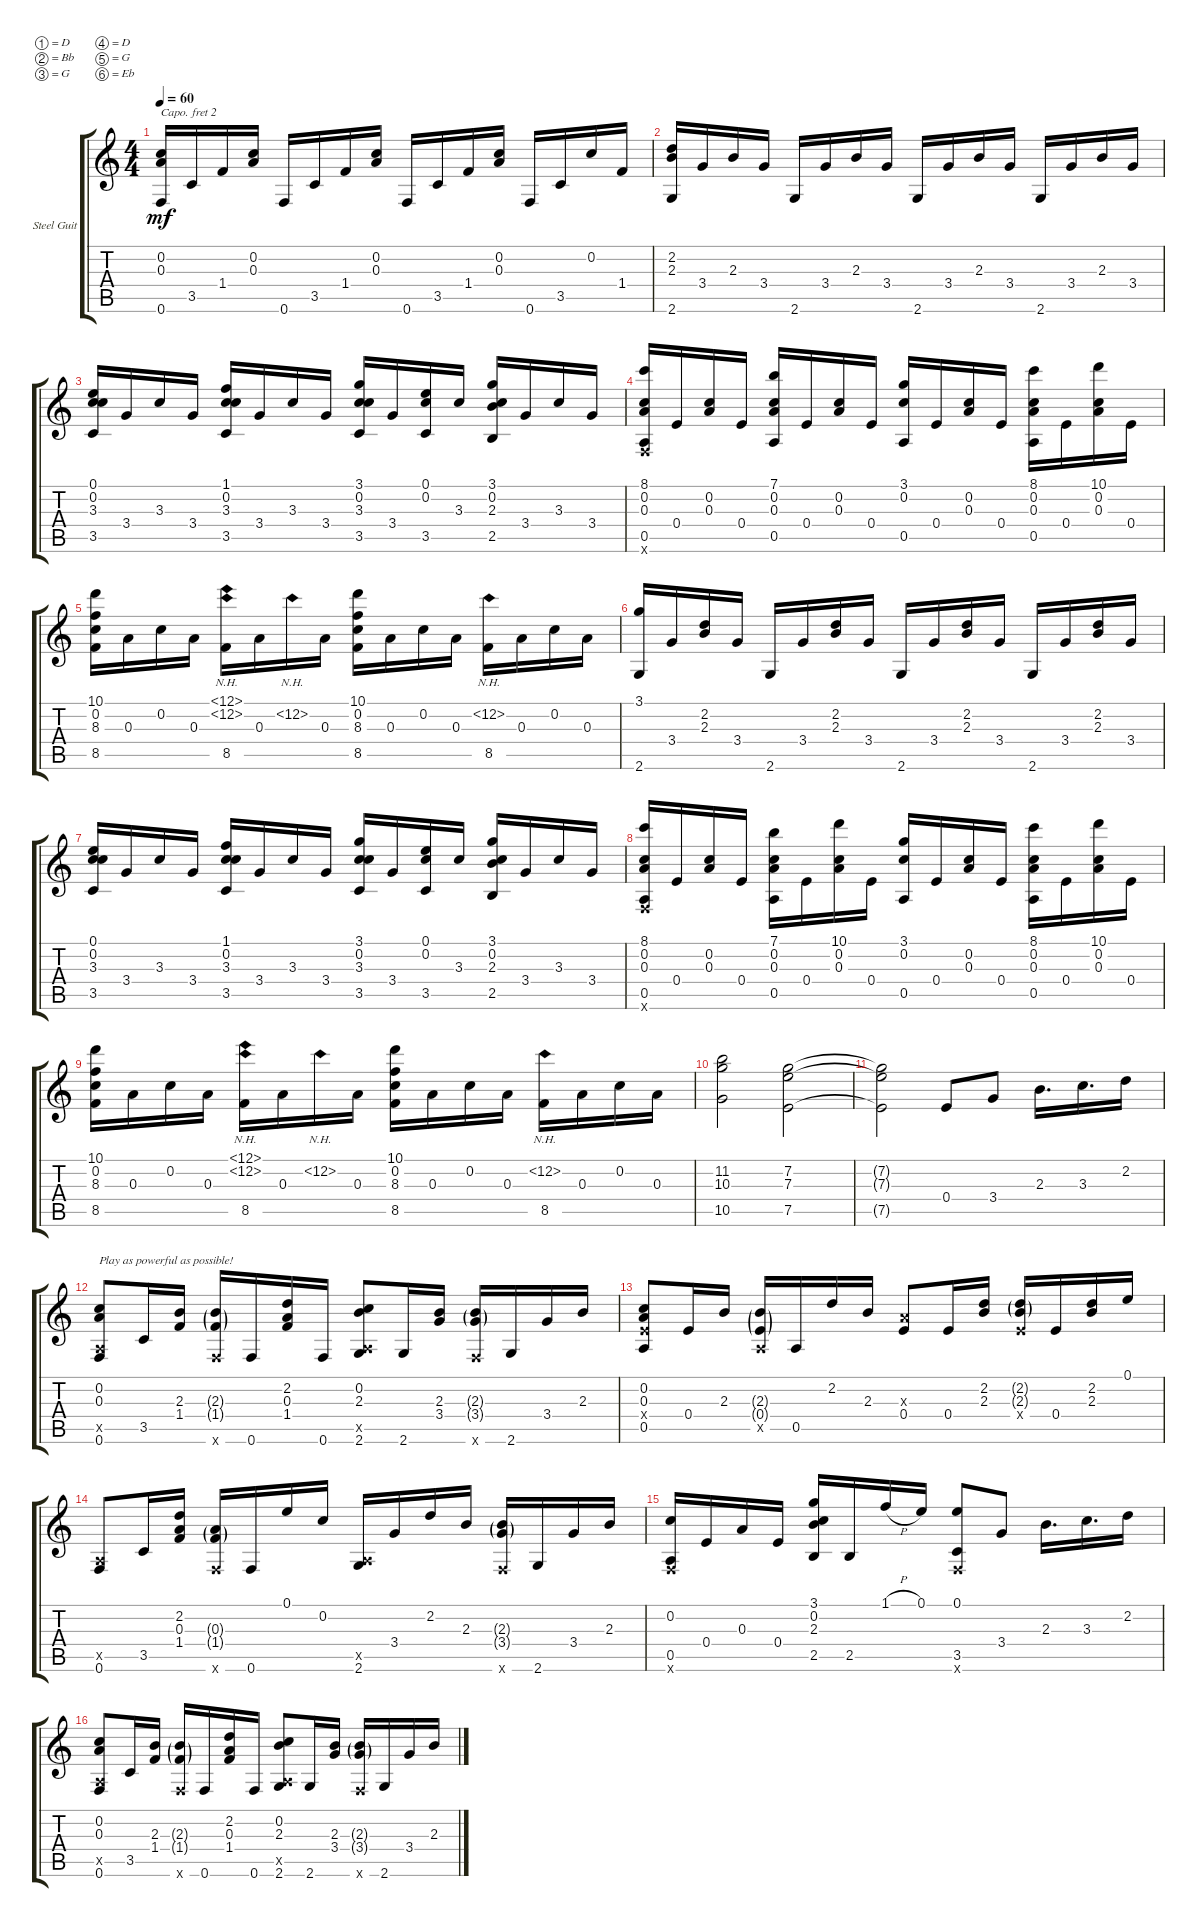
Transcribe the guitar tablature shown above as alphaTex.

\defaultSystemsLayout 4
\bracketExtendMode groupsimilarinstruments
\firstSystemTrackNameOrientation horizontal
\otherSystemsTrackNameOrientation horizontal
\track ("Steel Guitar" "Steel Guit") {instrument acousticguitarsteel}
\staff {score tabs}
\capo 2
\tuning (D4 Bb3 G3 D3 G2 Eb2)
\ts (4 4)
\tempo 60
\clef g2
\ks c
(0.2 0.3 0.6).16{dy mf} 3.5.16 1.4.16 (0.3 0.2).16 0.6.16 3.5.16 1.4.16 (0.3 0.2).16 0.6.16 3.5.16 1.4.16 (0.3 0.2).16 0.6.16 3.5.16 0.2.16 1.4.16 |
(2.2 2.6 2.3).16 3.4.16 2.3.16 3.4.16 2.6.16 3.4.16 2.3.16 3.4.16 2.6.16 3.4.16 2.3.16 3.4.16 2.6.16 3.4.16 2.3.16 3.4.16 |
(3.5 0.1 0.2 3.3).16 3.4.16 3.3.16 3.4.16 (3.5 1.1 0.2 3.3).16 3.4.16 3.3.16 3.4.16 (3.5 3.1 3.3 0.2).16 3.4.16 (3.5 0.1 0.2).16 3.3.16 (2.5 2.3 3.1 0.2).16 3.4.16 3.3.16 3.4.16 |
(0.5 0.3 0.2 8.1 0.6{x}).16 0.4.16 (0.3 0.2).16 0.4.16 (0.5 7.1 0.2 0.3).16 0.4.16 (0.3 0.2).16 0.4.16 (0.5 3.1 0.2).16 0.4.16 (0.3 0.2).16 0.4.16 (0.5 0.3 0.2 8.1).16 0.4.16 (10.1 0.2 0.3).16 0.4.16 |
(8.5 8.3 0.2 10.1).16 0.3.16 0.2.16 0.3.16 (8.5 12.1{nh} 12.2{nh}).16 0.3.16 12.2{nh}.16 0.3.16 (8.5 8.3 0.2 10.1).16 0.3.16 0.2.16 0.3.16 (8.5 12.2{nh}).16 0.3.16 0.2.16 0.3.16 |
(3.1 2.6).16 3.4.16 (2.3 2.2).16 3.4.16 2.6.16 3.4.16 (2.3 2.2).16 3.4.16 2.6.16 3.4.16 (2.3 2.2).16 3.4.16 2.6.16 3.4.16 (2.3 2.2).16 3.4.16 |
(3.5 0.1 0.2 3.3).16 3.4.16 3.3.16 3.4.16 (3.5 1.1 0.2 3.3).16 3.4.16 3.3.16 3.4.16 (3.5 3.1 3.3 0.2).16 3.4.16 (3.5 0.1 0.2).16 3.3.16 (2.5 2.3 3.1 0.2).16 3.4.16 3.3.16 3.4.16 |
(0.5 0.3 0.2 8.1 0.6{x}).16 0.4.16 (0.3 0.2).16 0.4.16 (0.5 7.1 0.2 0.3).16 0.4.16 (0.3 0.2 10.1).16 0.4.16 (0.5 3.1 0.2).16 0.4.16 (0.3 0.2).16 0.4.16 (0.5 0.3 0.2 8.1).16 0.4.16 (10.1 0.2 0.3).16 0.4.16 |
(8.5 8.3 0.2 10.1).16 0.3.16 0.2.16 0.3.16 (8.5 12.1{nh} 12.2{nh}).16 0.3.16 12.2{nh}.16 0.3.16 (8.5 8.3 0.2 10.1).16 0.3.16 0.2.16 0.3.16 (8.5 12.2{nh}).16 0.3.16 0.2.16 0.3.16 |
(10.5 10.3 11.2).2 (7.5 7.3 7.2).2 |
(7.5{t} 7.3{t} 7.2{t}).2 0.4.8 3.4.8 2.3.16{d} 3.3.16{d} 2.2.16 |
(0.6 0.2 0.3 0.5{x}).8{txt "Play as powerful as possible! "} 3.5.16 (2.3 1.4).16 (1.4{g} 2.3{g} 0.6{x}).16 0.6.16 (1.4 2.2 0.3).16 0.6.16 (2.6 2.3 0.2 0.5{x}).8 2.6.16 (2.3 3.4).16 (0.6{x} 3.4{g} 2.3{g}).16 2.6.16 3.4.16 2.3.16 |
(0.5 0.3 0.2 0.4{x}).8 0.4.16 2.3.16 (0.4{g} 2.3{g} 0.5{x}).16 0.5.16 2.2.16 2.3.16 (0.4 0.3{x}).8 0.4.16 (2.3 2.2).16 (2.3{g} 2.2{g} 0.4{x}).16 0.4.16 (2.3 2.2).16 0.1.16 |
(0.6 0.5{x}).8 3.5.16 (1.4 2.2 0.3).16 (0.6{x} 1.4{g} 0.3{g}).16 0.6.16 0.1.16 0.2.16 (2.6 0.5{x}).16 3.4.16 2.2.16 2.3.16 (3.4{g} 2.3{g} 0.6{x}).16 2.6.16 3.4.16 2.3.16 |
(0.5 0.2 0.6{x}).16 0.4.16 0.3.16 0.4.16 (2.5 2.3 3.1 0.2).16 2.5.16 1.1{h}.16 0.1.16 (3.5 0.6{x} 0.1).8 3.4.8 2.3.16{d} 3.3.16{d} 2.2.16 |
(0.6 0.2 0.3 0.5{x}).8 3.5.16 (2.3 1.4).16 (1.4{g} 2.3{g} 0.6{x}).16 0.6.16 (1.4 2.2 0.3).16 0.6.16 (2.6 2.3 0.2 0.5{x}).8 2.6.16 (2.3 3.4).16 (0.6{x} 3.4{g} 2.3{g}).16 2.6.16 3.4.16 2.3.16
